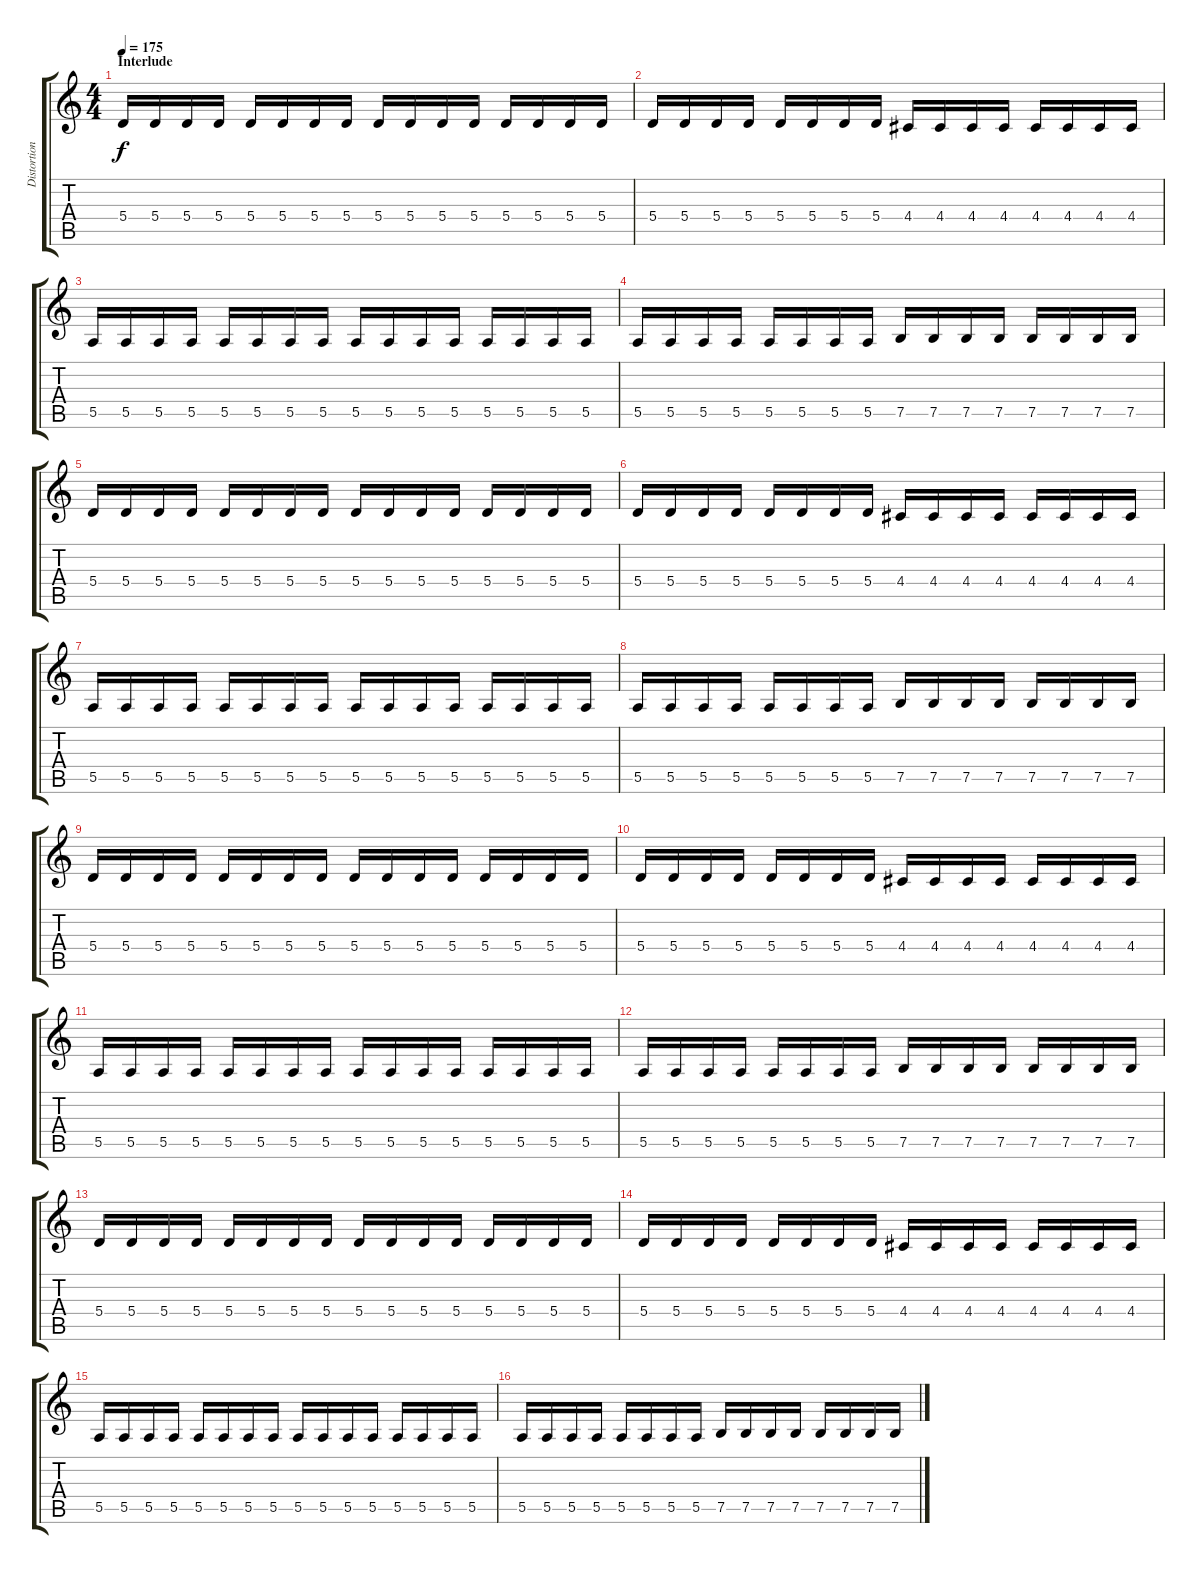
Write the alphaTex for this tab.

\track ("Distortion II / Jack" "Distortion") {instrument distortionguitar}
\staff {score tabs}
\tuning (B3 Gb3 D3 A2 E2 B1) {hide}
\ts (4 4)
\section ("" "Interlude")
\tempo 175
\clef g2
\ks c
5.4.16{dy f} 5.4.16 5.4.16 5.4.16 5.4.16 5.4.16 5.4.16 5.4.16 5.4.16 5.4.16 5.4.16 5.4.16 5.4.16 5.4.16 5.4.16 5.4.16 |
5.4.16 5.4.16 5.4.16 5.4.16 5.4.16 5.4.16 5.4.16 5.4.16 4.4.16 4.4.16 4.4.16 4.4.16 4.4.16 4.4.16 4.4.16 4.4.16 |
5.5.16 5.5.16 5.5.16 5.5.16 5.5.16 5.5.16 5.5.16 5.5.16 5.5.16 5.5.16 5.5.16 5.5.16 5.5.16 5.5.16 5.5.16 5.5.16 |
5.5.16 5.5.16 5.5.16 5.5.16 5.5.16 5.5.16 5.5.16 5.5.16 7.5.16 7.5.16 7.5.16 7.5.16 7.5.16 7.5.16 7.5.16 7.5.16 |
5.4.16 5.4.16 5.4.16 5.4.16 5.4.16 5.4.16 5.4.16 5.4.16 5.4.16 5.4.16 5.4.16 5.4.16 5.4.16 5.4.16 5.4.16 5.4.16 |
5.4.16 5.4.16 5.4.16 5.4.16 5.4.16 5.4.16 5.4.16 5.4.16 4.4.16 4.4.16 4.4.16 4.4.16 4.4.16 4.4.16 4.4.16 4.4.16 |
5.5.16 5.5.16 5.5.16 5.5.16 5.5.16 5.5.16 5.5.16 5.5.16 5.5.16 5.5.16 5.5.16 5.5.16 5.5.16 5.5.16 5.5.16 5.5.16 |
5.5.16 5.5.16 5.5.16 5.5.16 5.5.16 5.5.16 5.5.16 5.5.16 7.5.16 7.5.16 7.5.16 7.5.16 7.5.16 7.5.16 7.5.16 7.5.16 |
5.4.16 5.4.16 5.4.16 5.4.16 5.4.16 5.4.16 5.4.16 5.4.16 5.4.16 5.4.16 5.4.16 5.4.16 5.4.16 5.4.16 5.4.16 5.4.16 |
5.4.16 5.4.16 5.4.16 5.4.16 5.4.16 5.4.16 5.4.16 5.4.16 4.4.16 4.4.16 4.4.16 4.4.16 4.4.16 4.4.16 4.4.16 4.4.16 |
5.5.16 5.5.16 5.5.16 5.5.16 5.5.16 5.5.16 5.5.16 5.5.16 5.5.16 5.5.16 5.5.16 5.5.16 5.5.16 5.5.16 5.5.16 5.5.16 |
5.5.16 5.5.16 5.5.16 5.5.16 5.5.16 5.5.16 5.5.16 5.5.16 7.5.16 7.5.16 7.5.16 7.5.16 7.5.16 7.5.16 7.5.16 7.5.16 |
5.4.16 5.4.16 5.4.16 5.4.16 5.4.16 5.4.16 5.4.16 5.4.16 5.4.16 5.4.16 5.4.16 5.4.16 5.4.16 5.4.16 5.4.16 5.4.16 |
5.4.16 5.4.16 5.4.16 5.4.16 5.4.16 5.4.16 5.4.16 5.4.16 4.4.16 4.4.16 4.4.16 4.4.16 4.4.16 4.4.16 4.4.16 4.4.16 |
5.5.16 5.5.16 5.5.16 5.5.16 5.5.16 5.5.16 5.5.16 5.5.16 5.5.16 5.5.16 5.5.16 5.5.16 5.5.16 5.5.16 5.5.16 5.5.16 |
5.5.16 5.5.16 5.5.16 5.5.16 5.5.16 5.5.16 5.5.16 5.5.16 7.5.16 7.5.16 7.5.16 7.5.16 7.5.16 7.5.16 7.5.16 7.5.16
